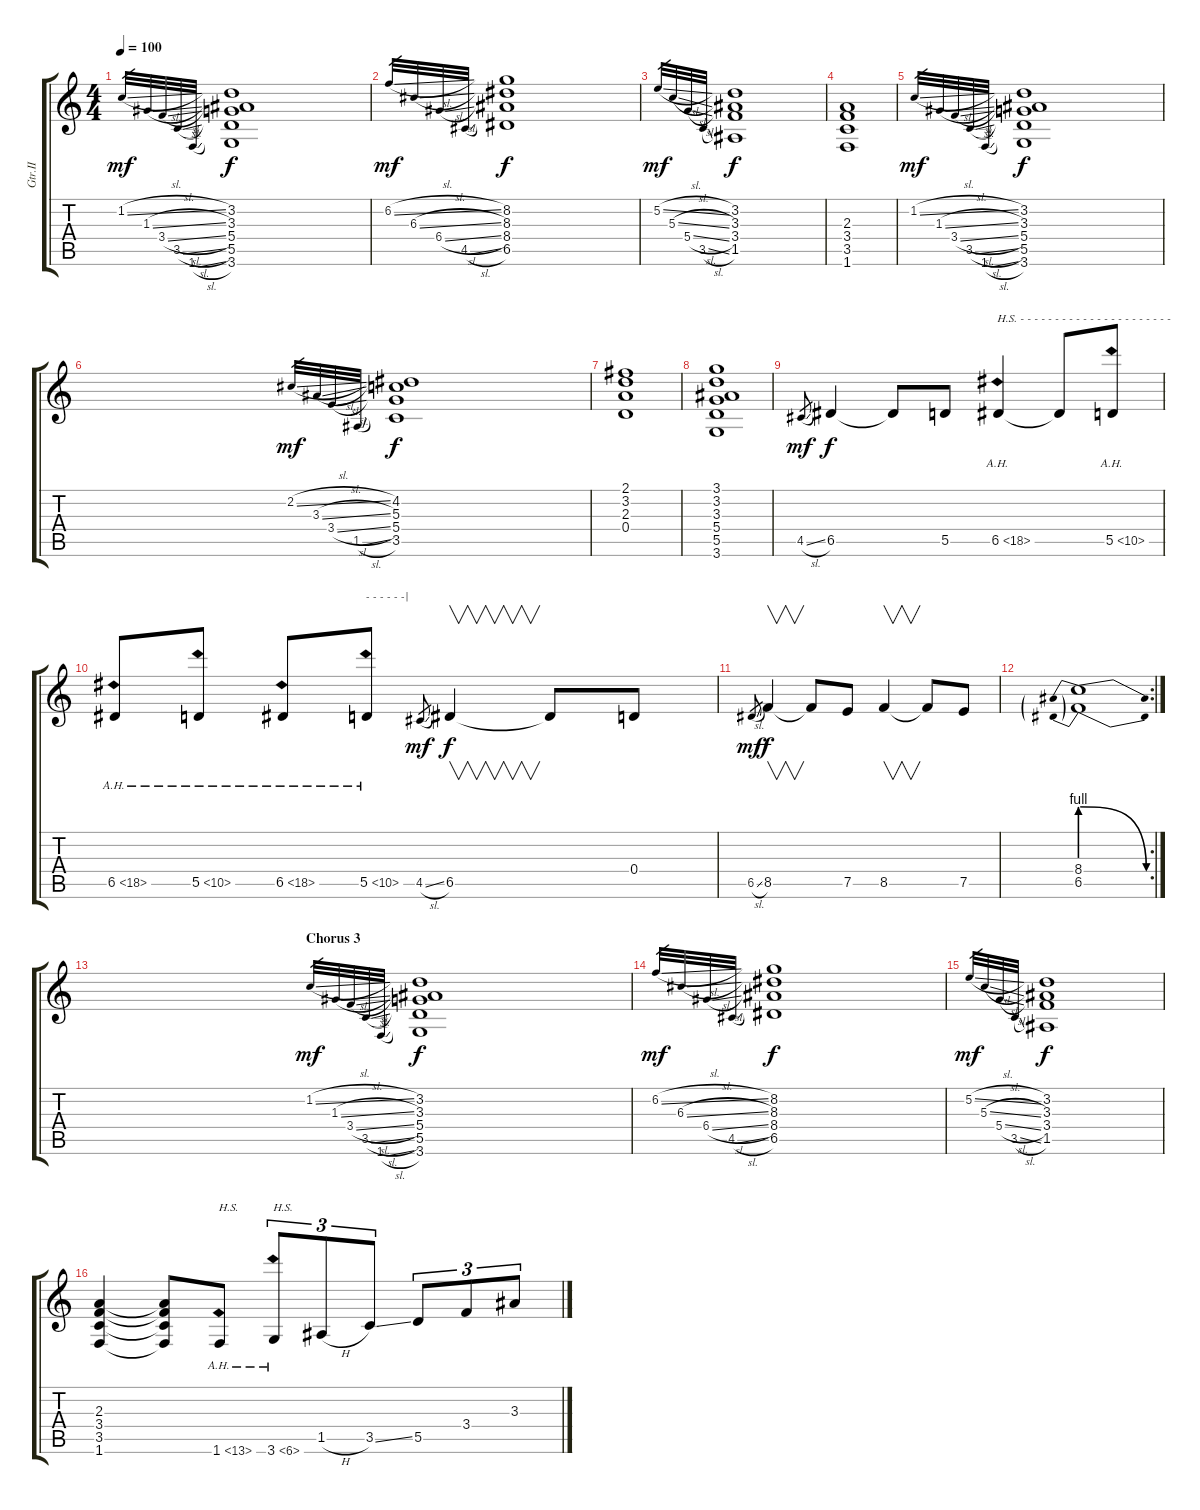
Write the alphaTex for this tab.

\track ("Gtr.II" "Gtr.II") {instrument overdrivenguitar}
\staff {score tabs}
\tuning (E4 B3 G3 D3 A2 E2) {hide}
\ts (4 4)
\tempo 100
\clef g2
\ks c
1.2{sl}.32{gr dy mf} 1.3{sl}.32{gr} 3.4{sl}.32{gr} 3.5{sl}.32{gr} 1.6{sl}.32{gr} (3.2 3.3 5.4 5.5 3.6).1{dy f} |
6.2{sl}.32{gr dy mf} 6.3{sl}.32{gr} 6.4{sl}.32{gr} 4.5{sl}.32{gr} (8.2 8.3 8.4 6.5).1{dy f} |
5.2{sl}.32{gr dy mf} 5.3{sl}.32{gr} 5.4{sl}.32{gr} 3.5{sl}.32{gr} (3.2 3.3 3.4 1.5).1{dy f} |
(2.3 3.4 3.5 1.6).1 |
1.2{sl}.32{gr dy mf} 1.3{sl}.32{gr} 3.4{sl}.32{gr} 3.5{sl}.32{gr} 1.6{sl}.32{gr} (3.2 3.3 5.4 5.5 3.6).1{dy f} |
2.2{sl}.32{gr dy mf} 3.3{sl}.32{gr} 3.4{sl}.32{gr} 1.5{sl}.32{gr} (4.2 5.3 5.4 3.5).1{dy f} |
(2.1 3.2 2.3 0.4).1 |
(3.1 3.2 3.3 5.4 5.5 3.6).1 |
4.5{sl}.8{gr dy mf} 6.5.4{dy f} 6.5{t}.8 5.5.8 6.5{ah 12}.4{txt "H.S. - - - - - - - - - - - - - - - - - - - - - -"} 6.5{t}.8 5.5{ah 5}.8 |
6.5{ah 12}.8 5.5{ah 5}.8 6.5{ah 12}.8 5.5{ah 5}.8{txt "- - - - - -|"} 4.5{sl}.8{gr dy mf} 6.5.4{v dy f} 6.5{t}.8 0.4.8 |
6.5{sl}.8{gr dy mf} 8.5.4{v dy f} 8.5{t}.8 7.5.8 8.5.4{v} 8.5{t}.8 7.5.8 |
\rc 2
(8.4{be (prebendrelease 0 4 60 0)} 6.5{be (prebendrelease 0 4 60 0)}).1 |
\section ("" "Chorus 3")
1.2{sl}.32{gr dy mf} 1.3{sl}.32{gr} 3.4{sl}.32{gr} 3.5{sl}.32{gr} 1.6{sl}.32{gr} (3.2 3.3 5.4 5.5 3.6).1{dy f} |
6.2{sl}.32{gr dy mf} 6.3{sl}.32{gr} 6.4{sl}.32{gr} 4.5{sl}.32{gr} (8.2 8.3 8.4 6.5).1{dy f} |
5.2{sl}.32{gr dy mf} 5.3{sl}.32{gr} 5.4{sl}.32{gr} 3.5{sl}.32{gr} (3.2 3.3 3.4 1.5).1{dy f} |
(2.3 3.4 3.5 1.6).4 (2.3{t} 3.4{t} 3.5{t} 1.6{t}).8 1.6{ah 12}.8{txt "H.S."} 3.6{ah 3}.8{tu (3 2) txt "H.S."} 1.5{h}.8{tu (3 2)} 3.5{ss}.8{tu (3 2)} 5.5.8{tu (3 2)} 3.4.8{tu (3 2)} 3.3.8{tu (3 2)}
